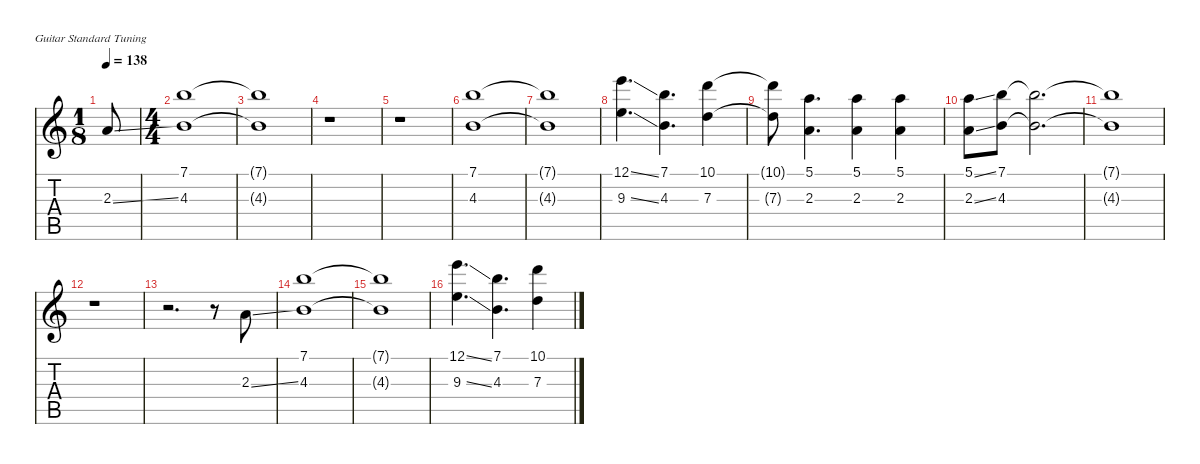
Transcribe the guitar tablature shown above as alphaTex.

\defaultSystemsLayout 4
\hideDynamics
\bracketExtendMode nobrackets
\singleTrackTrackNamePolicy hidden
\multiTrackTrackNamePolicy hidden
\otherSystemsTrackNameOrientation horizontal
\track ("Jazz Guitar" "jz.guit.") {mute instrument electricguitarjazz}
\staff {score tabs}
\tuning (E4 B3 G3 D3 A2 E2)
\ts (1 8)
\tempo 138
\clef g2
\ks c
2.3{ss}.8{dy f instrument electricguitarjazz beam Up} |
\ts (4 4)
(7.1 4.3).1{beam Down} |
(7.1{t} 4.3{t}).1{beam Down} |
r.1{beam Down} |
r.1{beam Down} |
(7.1 4.3).1{beam Down} |
(7.1{t} 4.3{t}).1{beam Down} |
(12.1{ss} 9.3{ss}).4{d beam Down} (7.1 4.3).4{d beam Down} (10.1 7.3).4{beam Down} |
(10.1{t} 7.3{t}).8{beam Down} (5.1 2.3).4{d beam Down} (5.1 2.3).4{beam Down} (5.1 2.3).4{beam Down} |
(5.1{ss} 2.3{ss}).8{beam Down} (7.1 4.3).8{beam Down} (7.1{t} 4.3{t}).2{d beam Down} |
(7.1{t} 4.3{t}).1{beam Down} |
r.1{beam Down} |
r.2{d beam Down} r.8{beam Down} 2.3{ss}.8{beam Up} |
(7.1 4.3).1{beam Down} |
(7.1{t} 4.3{t}).1{beam Down} |
(12.1{ss} 9.3{ss}).4{d beam Down} (7.1 4.3).4{d beam Down} (10.1 7.3).4{beam Down}
